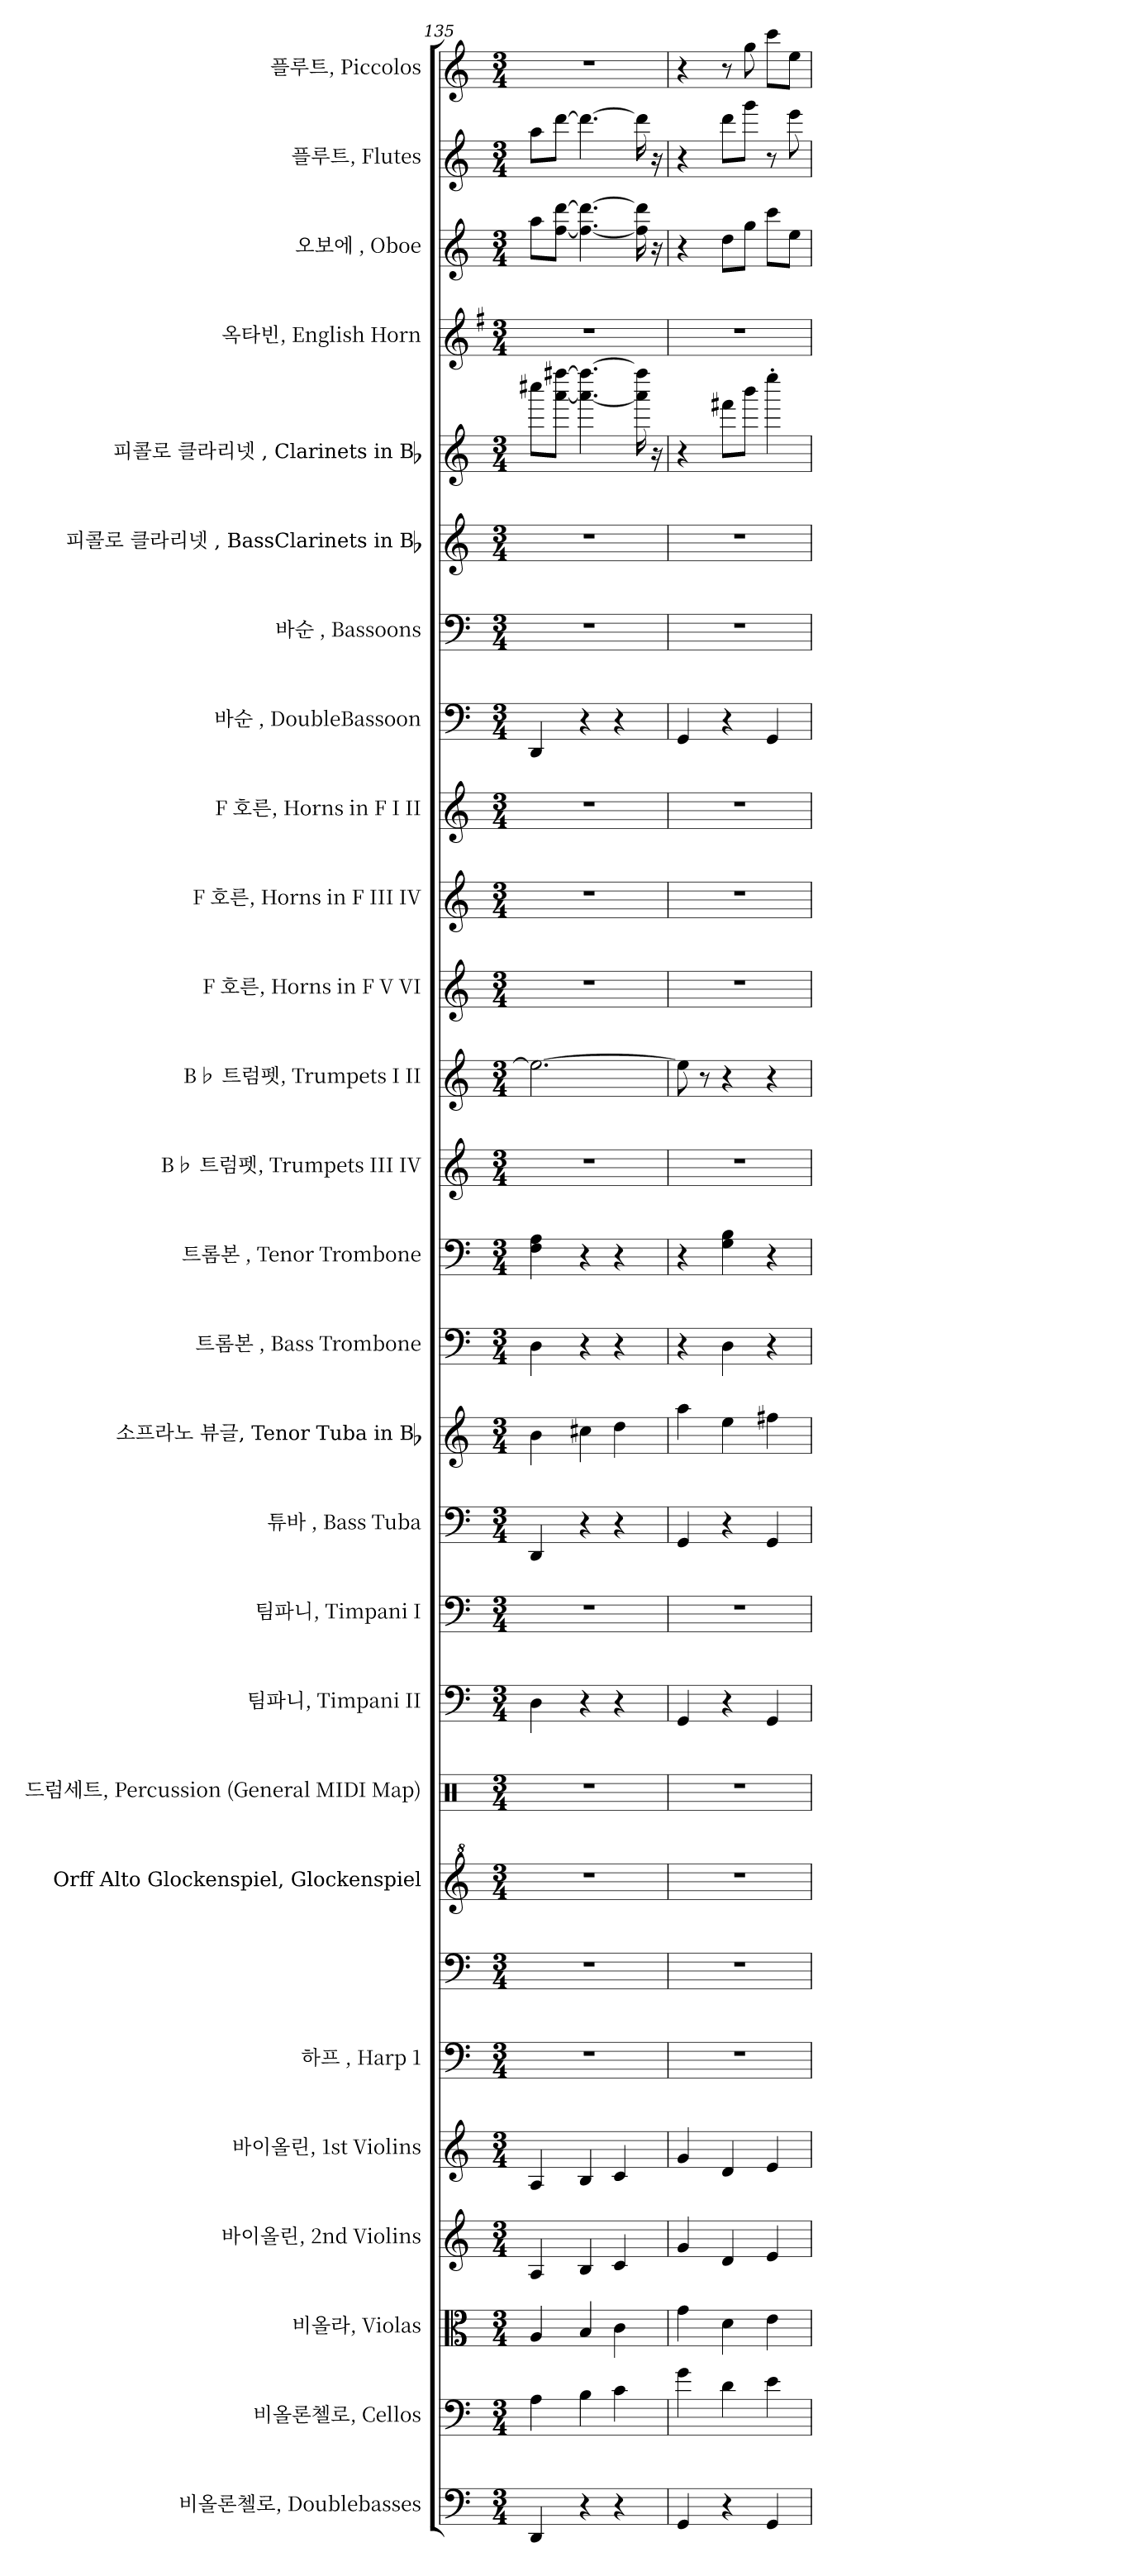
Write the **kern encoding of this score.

**kern	**kern	**kern	**kern	**kern	**kern	**kern	**kern	**kern	**kern	**kern	**kern	**kern	**kern	**kern	**kern	**kern	**kern	**kern	**kern	**kern	**kern	**kern	**kern	**kern	**kern	**kern	**kern
*part27	*part26	*part25	*part24	*part23	*part22	*part22	*part21	*part20	*part19	*part18	*part17	*part16	*part15	*part14	*part13	*part12	*part11	*part10	*part9	*part8	*part7	*part6	*part5	*part4	*part3	*part2	*part1
*staff28	*staff27	*staff26	*staff25	*staff24	*staff23	*staff22	*staff21	*staff20	*staff19	*staff18	*staff17	*staff16	*staff15	*staff14	*staff13	*staff12	*staff11	*staff10	*staff9	*staff8	*staff7	*staff6	*staff5	*staff4	*staff3	*staff2	*staff1
*I"비올론첼로, Doublebasses	*I"비올론첼로, Cellos	*I"비올라, Violas	*I"바이올린, 2nd Violins	*I"바이올린, 1st Violins	*I"하프 , Harp 1	*	*I"Orff Alto Glockenspiel, Glockenspiel	*I"드럼세트, Percussion (General MIDI Map)	*I"팀파니, Timpani II	*I"팀파니, Timpani I	*I"튜바 , Bass Tuba	*I"소프라노 뷰글, Tenor Tuba in Bb	*I"트롬본 , Bass Trombone	*I"트롬본 , Tenor Trombone	*I"B♭ 트럼펫, Trumpets III IV	*I"B♭ 트럼펫, Trumpets I II	*I"F 호른, Horns in F  V  VI	*I"F 호른, Horns in F III IV	*I"F 호른, Horns in F  I  II	*I"바순 , DoubleBassoon	*I"바순 , Bassoons	*I"피콜로 클라리넷 , BassClarinets in Bb	*I"피콜로 클라리넷 , Clarinets in Bb	*I"옥타빈, English Horn	*I"오보에 , Oboe	*I"플루트, Flutes	*I"플루트, Piccolos
*	*	*I'Vlas.	*I'Vlns.	*I'Vlns.	*I'Hrp.	*	*I'O. A. Glk.	*	*I'Timp.	*I'Timp.	*I'Tba.	*	*I'Tbn.	*I'Tbn.	*I'B♭ Tpt.	*I'B♭ Tpt.	*I'F Hn.	*I'F Hn.	*I'F Hn.	*	*I'Bsn.	*	*	*	*I'Ob.	*I'Fl.	*
*clefF4	*clefF4	*clefC3	*clefG2	*clefG2	*clefF4	*clefF4	*clefG^2	*clefX	*clefF4	*clefF4	*clefF4	*clefG2	*clefF4	*clefF4	*clefG2	*clefG2	*clefG2	*clefG2	*clefG2	*clefF4	*clefF4	*clefG2	*clefG2	*clefG2	*clefG2	*clefG2	*clefG2
*	*	*	*	*	*	*	*	*	*	*	*	*	*	*	*ITrd1c2	*ITrd1c2	*ITrd4c7	*ITrd4c7	*ITrd4c7	*	*	*ITrd-5c-8	*ITrd-5c-8	*ITrd4c7	*	*	*
*k[]	*k[]	*k[]	*k[]	*k[]	*k[]	*k[]	*k[]	*k[]	*k[]	*k[]	*k[]	*k[]	*k[]	*k[]	*k[b-e-]	*k[b-e-]	*k[b-]	*k[b-]	*k[b-]	*k[]	*k[]	*k[b-e-a-d-]	*k[b-e-a-d-]	*k[]	*k[]	*k[]	*k[]
*M3/4	*M3/4	*M3/4	*M3/4	*M3/4	*M3/4	*M3/4	*M3/4	*M3/4	*M3/4	*M3/4	*M3/4	*M3/4	*M3/4	*M3/4	*M3/4	*M3/4	*M3/4	*M3/4	*M3/4	*M3/4	*M3/4	*M3/4	*M3/4	*M3/4	*M3/4	*M3/4	*M3/4
=135	=135	=135	=135	=135	=135	=135	=135	=135	=135	=135	=135	=135	=135	=135	=135	=135	=135	=135	=135	=135	=135	=135	=135	=135	=135	=135	=135
4DD/	4A\	4A/	4A/	4A/	2.r	2.r	2.r	2.r	4D\	2.r	4DD/	4b\	4D\	4F\ 4A\	2.r	2.dd\_	2.r	2.r	2.r	4DD/	2.r	2.r	8aaaan\L	2.r	8aa\L	8aa\L	2.r
.	.	.	.	.	.	.	.	.	.	.	.	.	.	.	.	.	.	.	.	.	.	.	[8ffff\ [8dddddn\J	.	[8ff\ [8ddd\J	[8ddd\J	.
4r	4B\	4B/	4B/	4B/	.	.	.	.	4r	.	4r	4cc#X\	4r	4r	.	.	.	.	.	4r	.	.	4.ffff\_ 4.ddddd\_	.	4.ff\_ 4.ddd\_	4.ddd\_	.
4r	4c\	4c\	4c/	4c/	.	.	.	.	4r	.	4r	4dd\	4r	4r	.	.	.	.	.	4r	.	.	.	.	.	.	.
.	.	.	.	.	.	.	.	.	.	.	.	.	.	.	.	.	.	.	.	.	.	.	16ffff\] 16ddddd\]	.	16ff\] 16ddd\]	16ddd\]	.
.	.	.	.	.	.	.	.	.	.	.	.	.	.	.	.	.	.	.	.	.	.	.	16r	.	16r	16r	.
=136	=136	=136	=136	=136	=136	=136	=136	=136	=136	=136	=136	=136	=136	=136	=136	=136	=136	=136	=136	=136	=136	=136	=136	=136	=136	=136	=136
4GG/	4g\	4g\	4g/	4g/	2.r	2.r	2.r	2.r	4GG/	2.r	4GG/	4aa\	4r	4r	2.r	8dd\]	2.r	2.r	2.r	4GG/	2.r	2.r	4r	2.r	4r	4r	4r
.	.	.	.	.	.	.	.	.	.	.	.	.	.	.	.	8r	.	.	.	.	.	.	.	.	.	.	.
4r	4d\	4d\	4d/	4d/	.	.	.	.	4r	.	4r	4ee\	4D\	4G\ 4B\	.	4r	.	.	.	4r	.	.	8ddddn\L	.	8dd\L	8ddd\L	8r
.	.	.	.	.	.	.	.	.	.	.	.	.	.	.	.	.	.	.	.	.	.	.	8gggg\J	.	8gg\J	8ggg\J	8gg\
4GG/	4e\	4e\	4e/	4e/	.	.	.	.	4GG/	.	4GG/	4ff#X\	4r	4r	.	4r	.	.	.	4GG/	.	.	4ccccc'\	.	8ccc\L	8r	8ccc\L
.	.	.	.	.	.	.	.	.	.	.	.	.	.	.	.	.	.	.	.	.	.	.	.	.	8ee\J	8eee\	8ee\J
=	=	=	=	=	=	=	=	=	=	=	=	=	=	=	=	=	=	=	=	=	=	=	=	=	=	=	=
*-	*-	*-	*-	*-	*-	*-	*-	*-	*-	*-	*-	*-	*-	*-	*-	*-	*-	*-	*-	*-	*-	*-	*-	*-	*-	*-	*-
